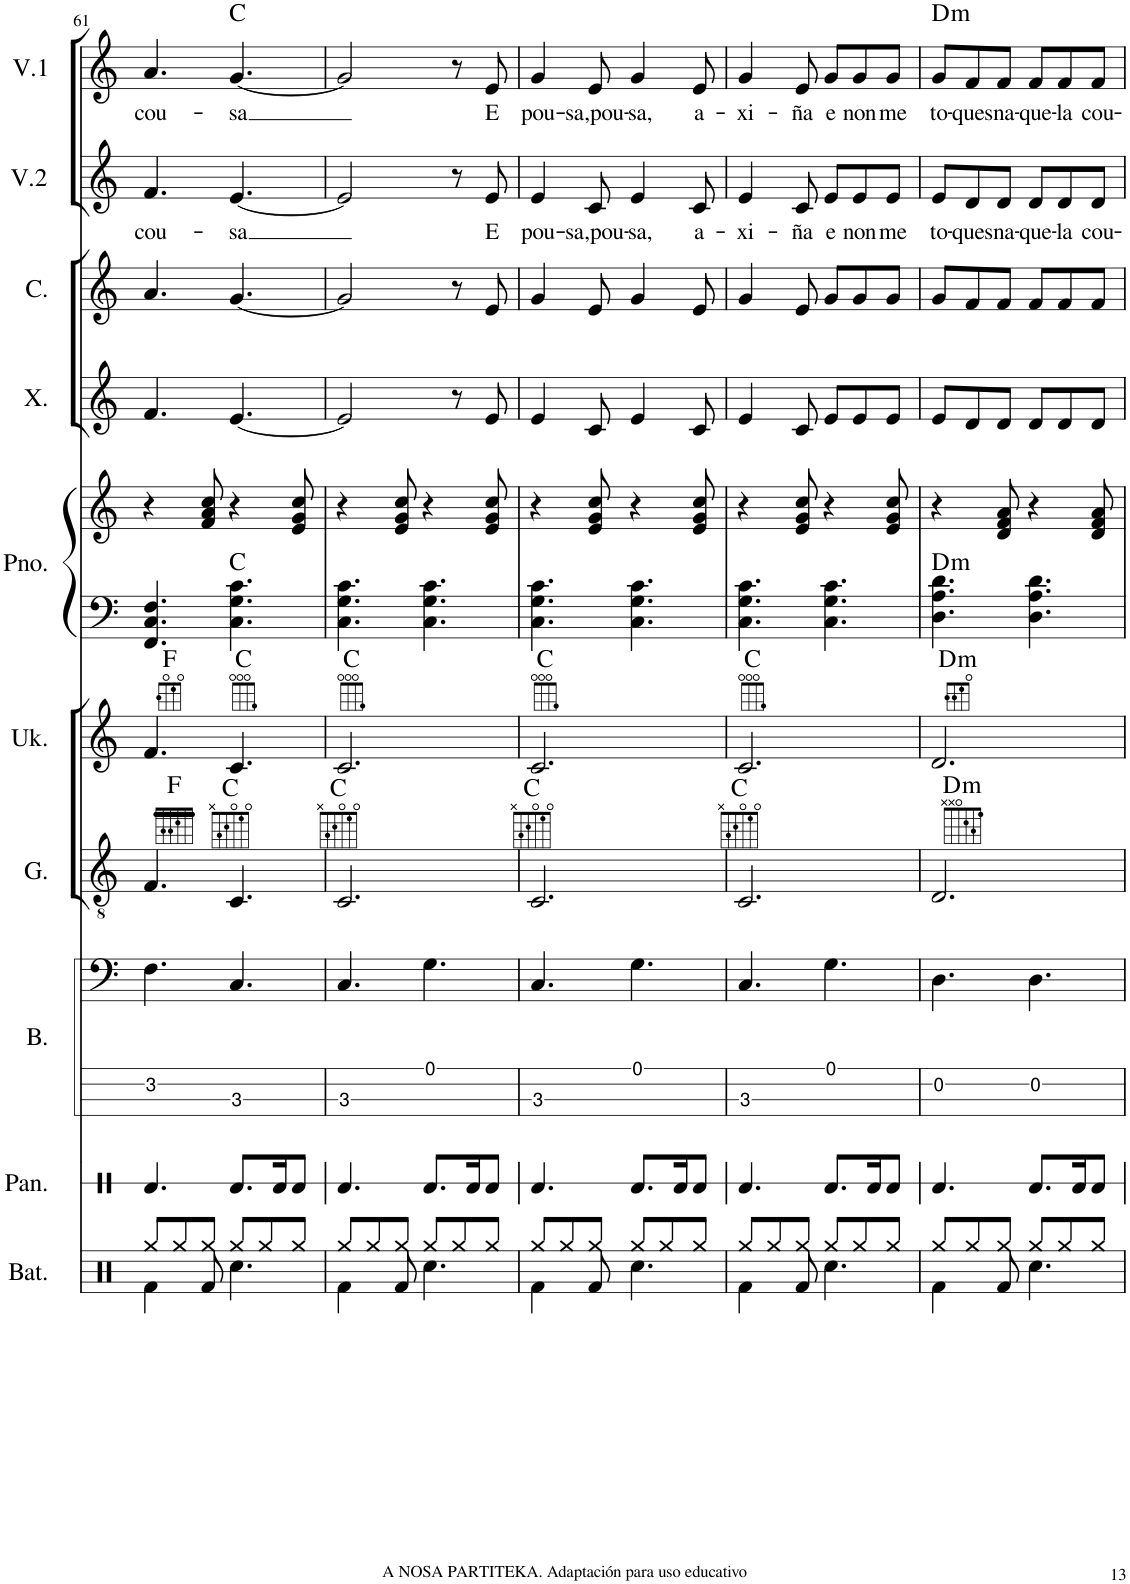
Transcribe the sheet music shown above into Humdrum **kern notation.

**kern	**kern	**kern	**kern	**kern	**harte	**kern	**harte	**kern	**kern	**harte	**kern	**kern	**kern	**text	**kern	**text	**harte
*part10	*part9	*part8	*part8	*part7	*part7	*part6	*part6	*part5	*part5	*part5	*part4	*part3	*part2	*part2	*part1	*part1	*part1
*staff12	*staff11	*staff10	*staff9	*staff8	*	*staff7	*	*staff6	*staff5	*	*staff4	*staff3	*staff2	*staff2	*staff1	*staff1	*
*I"Batería	*I"Pandeiro	*I"Baixo	*	*I"Guitarra	*	*I"Ukelele	*	*I"Piano	*	*	*I"Xilófono	*I"Carillón	*I"Voz 2	*	*I"Voz 1	*	*
*I'Bat.	*I'Pan.	*I'B.	*	*I'G.	*	*I'Uk.	*	*I'Pno.	*	*	*I'X.	*I'C.	*I'V.2	*	*I'V.1	*	*
!!LO:PB:g=z
*clefX	*clefX	*	*clefF4	*clefGv2	*	*clefG2	*	*clefF4	*clefG2	*	*clefG2	*clefG2	*clefG2	*	*clefG2	*	*
*	*	*Trd7c12	*Trd7c12	*	*	*	*	*	*	*	*Trd-7c-12	*Trd-14c-24	*	*	*	*	*
*k[]	*k[]	*k[]	*k[]	*k[]	*	*k[]	*	*k[]	*k[]	*	*k[]	*k[]	*k[]	*	*k[]	*	*
*M6/8	*M6/8	*M6/8	*M6/8	*M6/8	*	*M6/8	*	*M6/8	*M6/8	*	*M6/8	*M6/8	*M6/8	*	*M6/8	*	*
=61	=61	=61	=61	=61	=61	=61	=61	=61	=61	=61	=61	=61	=61	=61	=61	=61	=61
*^	*	*	*	*	*	*	*	*	*	*	*	*	*	*	*	*	*
!	!	!	!	!	!	!	!	!	!	!	!	!	!	!	!LO:LY:b	!	!LO:LY:b	!
8Rgg/L	4Rf\	4.Rd/	4.F	4.F\	4.F/	F:maj	4.f/	F:maj	4.FF/ 4.C/ 4.F/	4r	.	4.f/	4.a/	4.f/	cou-	4.a/	cou-	.
8Rgg/	.	.	.	.	.	.	.	.	.	.	.	.	.	.	.	.	.	.
8Rgg/J	8Rf/	.	.	.	.	.	.	.	.	8f/ 8a/ 8cc/	.	.	.	.	.	.	.	.
!	!	!	!	!	!	!	!	!	!	!	!	!	!	!	!LO:LY:b	!	!LO:LY:b	!
8Rgg/L	4.Rcc\	8.Rd/L	4.C	4.C/	4.C/	C:maj	4.c/	C:maj	4.C\ 4.G\ 4.c\	4r	C:maj	[4.e/	[4.g/	[4.e/	-sa	[4.g/	-sa	C:maj
8Rgg/	.	.	.	.	.	.	.	.	.	.	.	.	.	.	.	.	.	.
.	.	16Rd/K	.	.	.	.	.	.	.	.	.	.	.	.	.	.	.	.
8Rgg/J	.	8Rd/J	.	.	.	.	.	.	.	8e/ 8g/ 8cc/	.	.	.	.	.	.	.	.
=62	=62	=62	=62	=62	=62	=62	=62	=62	=62	=62	=62	=62	=62	=62	=62	=62	=62	=62
8Rgg/L	4Rf\	4.Rd/	4.C	4.C/	2.C/	C:maj	2.c/	C:maj	4.C\ 4.G\ 4.c\	4r	.	2e/]	2g/]	2e/]	.	2g/]	.	.
8Rgg/	.	.	.	.	.	.	.	.	.	.	.	.	.	.	.	.	.	.
8Rgg/J	8Rf/	.	.	.	.	.	.	.	.	8e/ 8g/ 8cc/	.	.	.	.	.	.	.	.
8Rgg/L	4.Rcc\	8.Rd/L	4.G	4.G\	.	.	.	.	4.C\ 4.G\ 4.c\	4r	.	.	.	.	.	.	.	.
8Rgg/	.	.	.	.	.	.	.	.	.	.	.	8r	8r	8r	.	8r	.	.
.	.	16Rd/K	.	.	.	.	.	.	.	.	.	.	.	.	.	.	.	.
!	!	!	!	!	!	!	!	!	!	!	!	!	!	!	!LO:LY:b	!	!LO:LY:b	!
8Rgg/J	.	8Rd/J	.	.	.	.	.	.	.	8e/ 8g/ 8cc/	.	8e/	8e/	8e/	E	8e/	E	.
=63	=63	=63	=63	=63	=63	=63	=63	=63	=63	=63	=63	=63	=63	=63	=63	=63	=63	=63
!	!	!	!	!	!	!	!	!	!	!	!	!	!	!	!LO:LY:b	!	!LO:LY:b	!
8Rgg/L	4Rf\	4.Rd/	4.C	4.C/	2.C/	C:maj	2.c/	C:maj	4.C\ 4.G\ 4.c\	4r	.	4e/	4g/	4e/	pou-	4g/	pou-	.
8Rgg/	.	.	.	.	.	.	.	.	.	.	.	.	.	.	.	.	.	.
!	!	!	!	!	!	!	!	!	!	!	!	!	!	!	!LO:LY:b	!	!LO:LY:b	!
8Rgg/J	8Rf/	.	.	.	.	.	.	.	.	8e/ 8g/ 8cc/	.	8c/	8e/	8c/	-sa,pou-	8e/	-sa,pou-	.
!	!	!	!	!	!	!	!	!	!	!	!	!	!	!	!LO:LY:b	!	!LO:LY:b	!
8Rgg/L	4.Rcc\	8.Rd/L	4.G	4.G\	.	.	.	.	4.C\ 4.G\ 4.c\	4r	.	4e/	4g/	4e/	-sa,	4g/	-sa,	.
8Rgg/	.	.	.	.	.	.	.	.	.	.	.	.	.	.	.	.	.	.
.	.	16Rd/K	.	.	.	.	.	.	.	.	.	.	.	.	.	.	.	.
!	!	!	!	!	!	!	!	!	!	!	!	!	!	!	!LO:LY:b	!	!LO:LY:b	!
8Rgg/J	.	8Rd/J	.	.	.	.	.	.	.	8e/ 8g/ 8cc/	.	8c/	8e/	8c/	a-	8e/	a-	.
=64	=64	=64	=64	=64	=64	=64	=64	=64	=64	=64	=64	=64	=64	=64	=64	=64	=64	=64
!	!	!	!	!	!	!	!	!	!	!	!	!	!	!	!LO:LY:b	!	!LO:LY:b	!
8Rgg/L	4Rf\	4.Rd/	4.C	4.C/	2.C/	C:maj	2.c/	C:maj	4.C\ 4.G\ 4.c\	4r	.	4e/	4g/	4e/	-xi-	4g/	-xi-	.
8Rgg/	.	.	.	.	.	.	.	.	.	.	.	.	.	.	.	.	.	.
!	!	!	!	!	!	!	!	!	!	!	!	!	!	!	!LO:LY:b	!	!LO:LY:b	!
8Rgg/J	8Rf/	.	.	.	.	.	.	.	.	8e/ 8g/ 8cc/	.	8c/	8e/	8c/	-ña	8e/	-ña	.
!	!	!	!	!	!	!	!	!	!	!	!	!	!	!	!LO:LY:b	!	!LO:LY:b	!
8Rgg/L	4.Rcc\	8.Rd/L	4.G	4.G\	.	.	.	.	4.C\ 4.G\ 4.c\	4r	.	8e/L	8g/L	8e/L	e	8g/L	e	.
!	!	!	!	!	!	!	!	!	!	!	!	!	!	!	!LO:LY:b	!	!LO:LY:b	!
8Rgg/	.	.	.	.	.	.	.	.	.	.	.	8e/	8g/	8e/	non	8g/	non	.
.	.	16Rd/K	.	.	.	.	.	.	.	.	.	.	.	.	.	.	.	.
!	!	!	!	!	!	!	!	!	!	!	!	!	!	!	!LO:LY:b	!	!LO:LY:b	!
8Rgg/J	.	8Rd/J	.	.	.	.	.	.	.	8e/ 8g/ 8cc/	.	8e/J	8g/J	8e/J	me	8g/J	me	.
=65	=65	=65	=65	=65	=65	=65	=65	=65	=65	=65	=65	=65	=65	=65	=65	=65	=65	=65
!	!	!	!	!	!	!LO:H:kt=m	!	!LO:H:kt=m	!	!	!LO:H:kt=m	!	!	!	!LO:LY:b	!	!LO:LY:b	!LO:H:kt=m
8Rgg/L	4Rf\	4.Rd/	4.D	4.D\	2.D/	D:min	2.d/	D:min	4.D\ 4.A\ 4.d\	4r	D:min	8e/L	8g/L	8e/L	to-	8g/L	to-	D:min
!	!	!	!	!	!	!	!	!	!	!	!	!	!	!	!LO:LY:b	!	!LO:LY:b	!
8Rgg/	.	.	.	.	.	.	.	.	.	.	.	8d/	8f/	8d/	-ques	8f/	-ques	.
!	!	!	!	!	!	!	!	!	!	!	!	!	!	!	!LO:LY:b	!	!LO:LY:b	!
8Rgg/J	8Rf/	.	.	.	.	.	.	.	.	8d/ 8f/ 8a/	.	8d/J	8f/J	8d/J	na-	8f/J	na-	.
!	!	!	!	!	!	!	!	!	!	!	!	!	!	!	!LO:LY:b	!	!LO:LY:b	!
8Rgg/L	4.Rcc\	8.Rd/L	4.D	4.D\	.	.	.	.	4.D\ 4.A\ 4.d\	4r	.	8d/L	8f/L	8d/L	-que-	8f/L	-que-	.
!	!	!	!	!	!	!	!	!	!	!	!	!	!	!	!LO:LY:b	!	!LO:LY:b	!
8Rgg/	.	.	.	.	.	.	.	.	.	.	.	8d/	8f/	8d/	-la	8f/	-la	.
.	.	16Rd/K	.	.	.	.	.	.	.	.	.	.	.	.	.	.	.	.
!	!	!	!	!	!	!	!	!	!	!	!	!	!	!	!LO:LY:b	!	!LO:LY:b	!
8Rgg/J	.	8Rd/J	.	.	.	.	.	.	.	8d/ 8f/ 8a/	.	8d/J	8f/J	8d/J	cou-	8f/J	cou-	.
*v	*v	*	*	*	*	*	*	*	*	*	*	*	*	*	*	*	*	*
=	=	=	=	=	=	=	=	=	=	=	=	=	=	=	=	=	=
*-	*-	*-	*-	*-	*-	*-	*-	*-	*-	*-	*-	*-	*-	*-	*-	*-	*-
